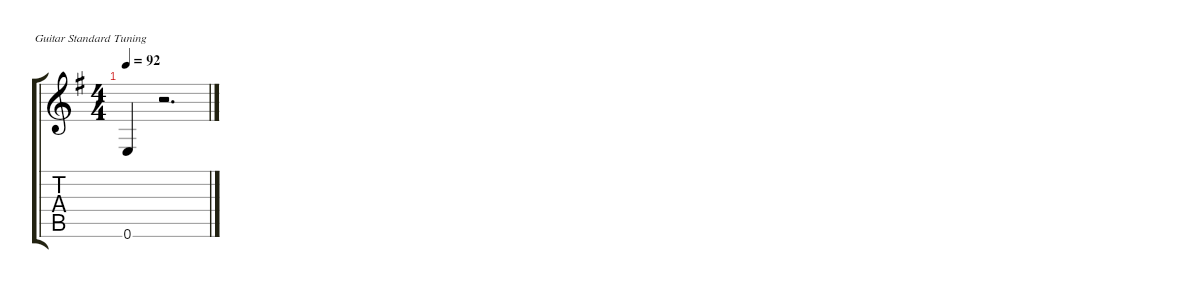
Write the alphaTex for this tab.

\defaultSystemsLayout 4
\hideDynamics
\bracketExtendMode groupsimilarinstruments
\firstSystemTrackNameOrientation horizontal
\otherSystemsTrackNameOrientation horizontal
\track "" {instrument electricguitarjazz}
\staff {score tabs}
\tuning (E4 B3 G3 D3 A2 E2)
\ts (4 4)
\tempo 92
\clef g2
\ks eminor
0.6{t}.4{dy f} r.2{d}
